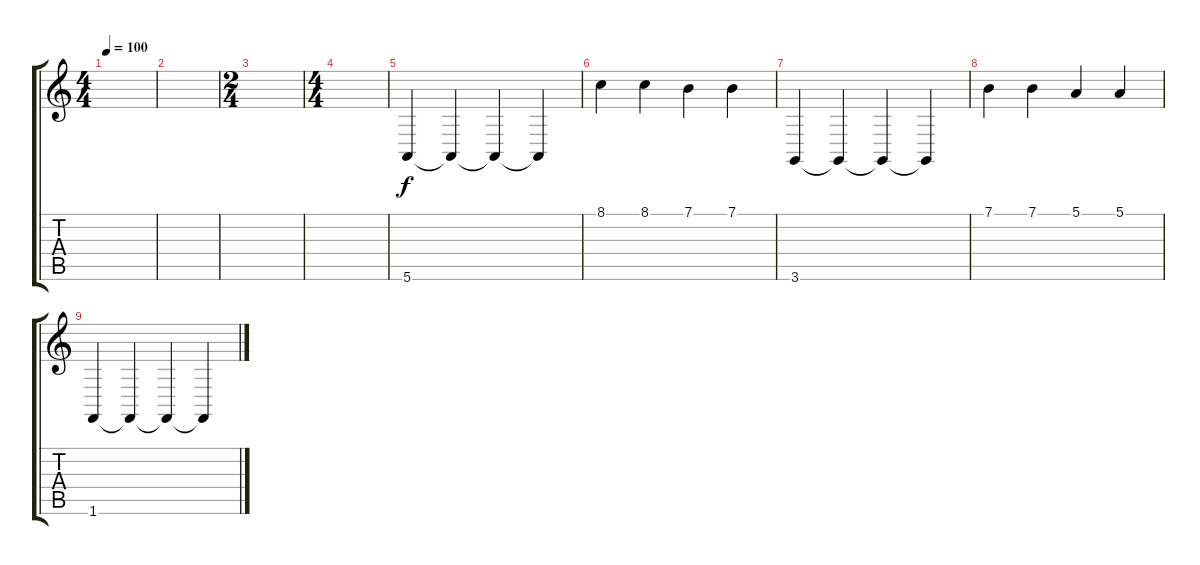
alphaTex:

\track "" {instrument tremolostrings}
\staff {score tabs}
\tuning (E4 B3 G3 D3 A2 E2) {hide}
\ts (4 4)
\tempo 100
\clef g2
\ks c
|
|
\ts (2 4)
|
\ts (4 4)
|
5.6.4 5.6{t}.4 5.6{t}.4 5.6{t}.4 |
8.1.4 8.1.4 7.1.4 7.1.4 |
3.6.4 3.6{t}.4 3.6{t}.4 3.6{t}.4 |
7.1.4 7.1.4 5.1.4 5.1.4 |
1.6.4 1.6{t}.4 1.6{t}.4 1.6{t}.4
